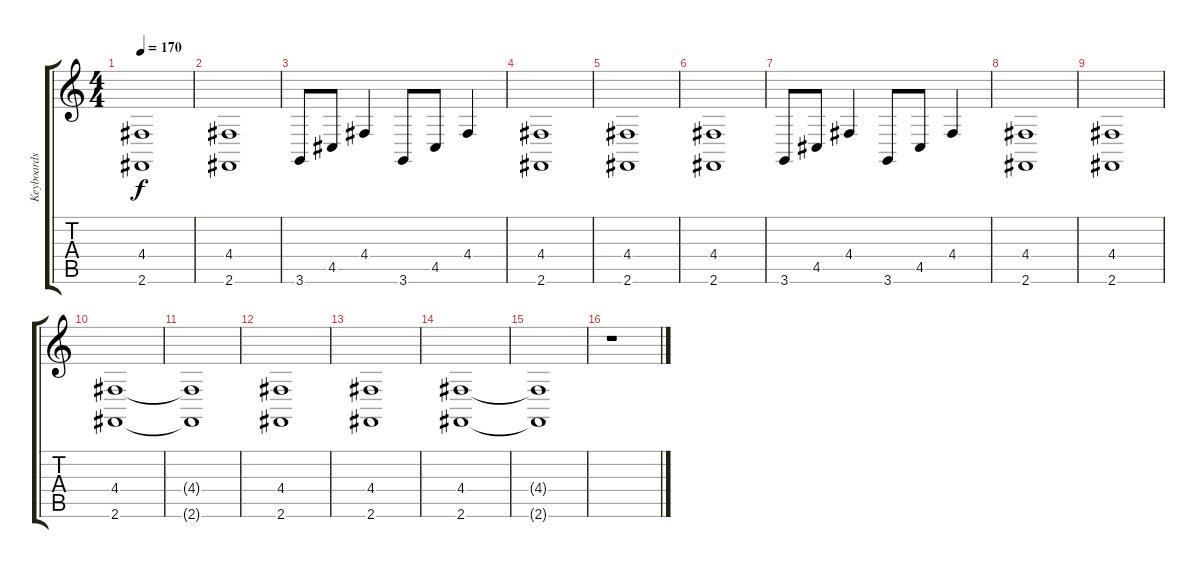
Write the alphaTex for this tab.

\track ("Keyboards 2" "Keyboards ") {instrument stringensemble1}
\staff {score tabs}
\tuning (E4 B3 G3 D3 A2 E2) {hide}
\ts (4 4)
\tempo 170
\clef g2
\ks c
(4.4 2.6).1{dy f} |
(4.4 2.6).1 |
3.6.8 4.5.8 4.4.4 3.6.8 4.5.8 4.4.4 |
(4.4 2.6).1 |
(4.4 2.6).1 |
(4.4 2.6).1 |
3.6.8 4.5.8 4.4.4 3.6.8 4.5.8 4.4.4 |
(4.4 2.6).1 |
(4.4 2.6).1 |
(4.4 2.6).1 |
(4.4{t} 2.6{t}).1 |
(4.4 2.6).1 |
(4.4 2.6).1 |
(4.4 2.6).1 |
(4.4{t} 2.6{t}).1 |
r.1
